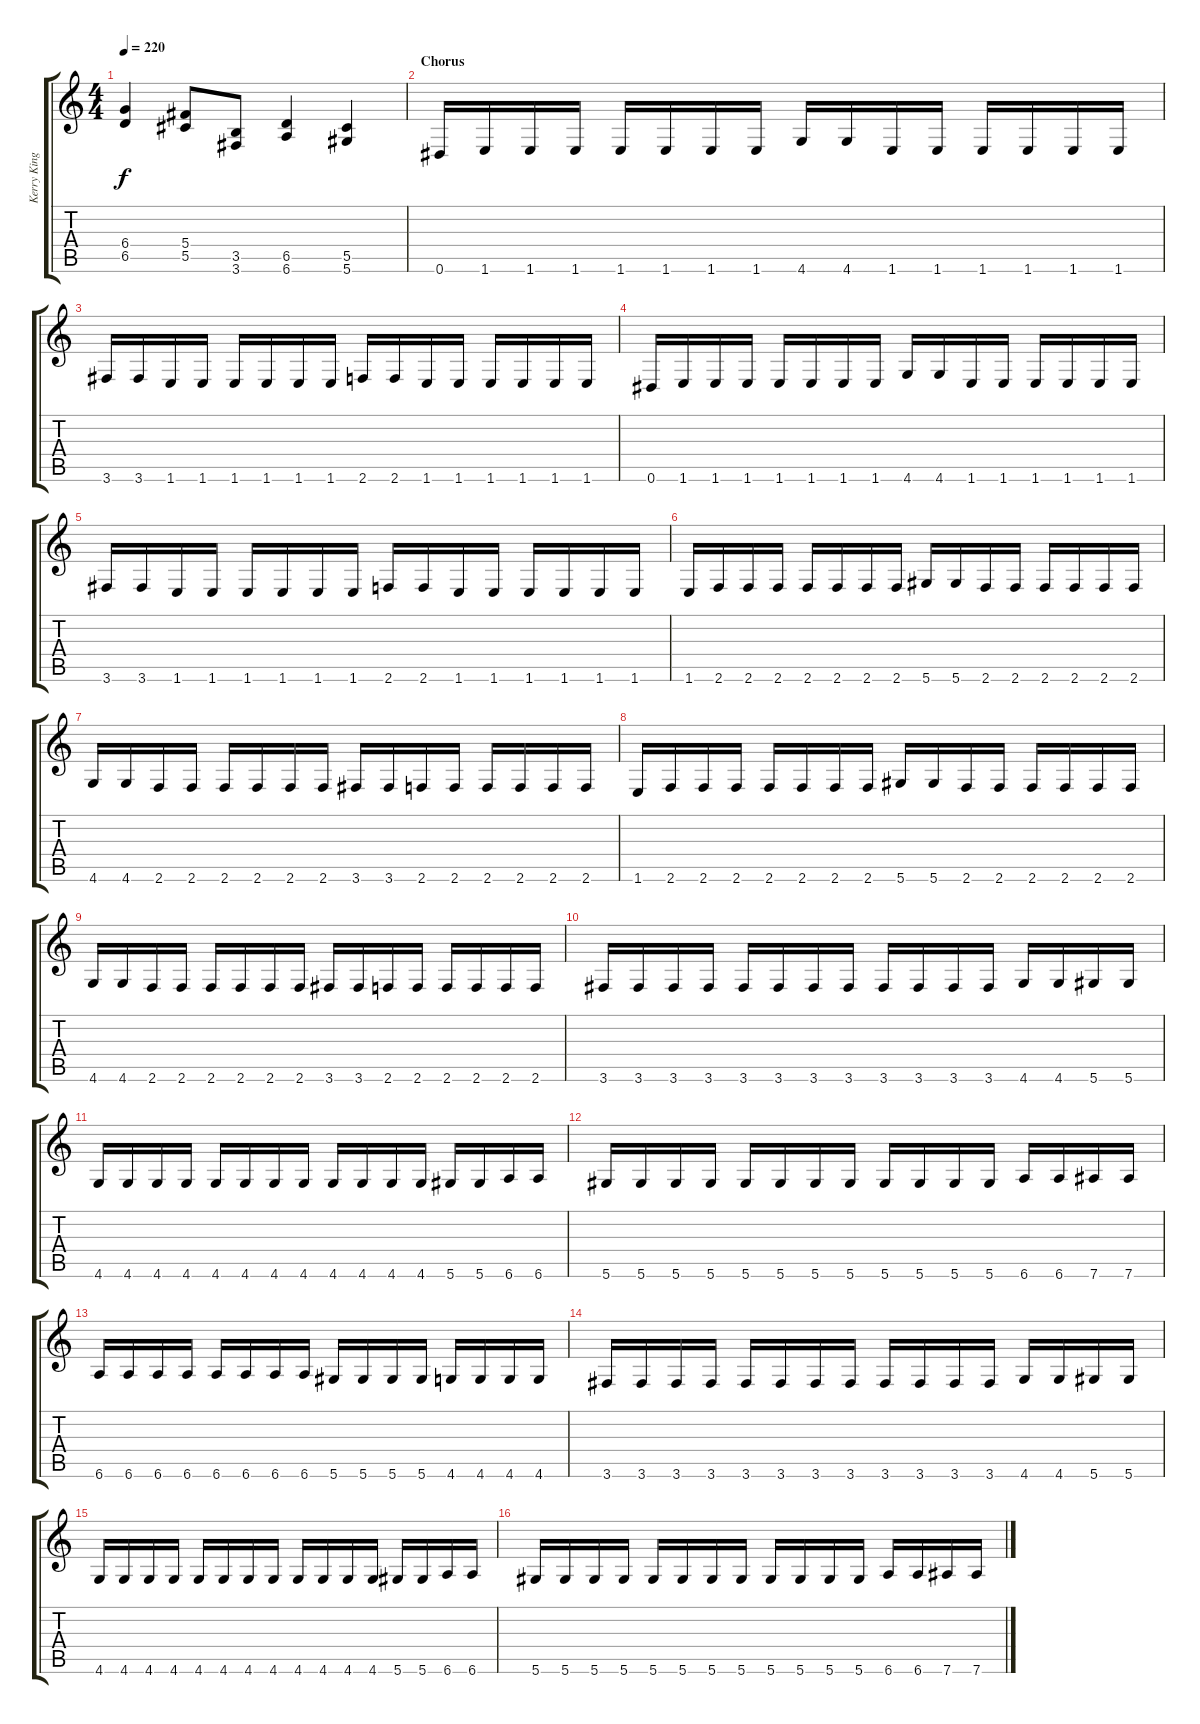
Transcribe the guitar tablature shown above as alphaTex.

\track ("Kerry King" "Kerry King") {instrument distortionguitar}
\staff {score tabs}
\tuning (Eb4 Bb3 Gb3 Db3 Ab2 Eb2) {hide}
\ts (4 4)
\tempo 220
\clef g2
\ks c
(6.4 6.5).4{dy f} (5.4 5.5).8 (3.5 3.6).8 (6.5 6.6).4 (5.5 5.6).4 |
\section ("" "Chorus")
0.6.16 1.6.16 1.6.16 1.6.16 1.6.16 1.6.16 1.6.16 1.6.16 4.6.16 4.6.16 1.6.16 1.6.16 1.6.16 1.6.16 1.6.16 1.6.16 |
3.6.16 3.6.16 1.6.16 1.6.16 1.6.16 1.6.16 1.6.16 1.6.16 2.6.16 2.6.16 1.6.16 1.6.16 1.6.16 1.6.16 1.6.16 1.6.16 |
0.6.16 1.6.16 1.6.16 1.6.16 1.6.16 1.6.16 1.6.16 1.6.16 4.6.16 4.6.16 1.6.16 1.6.16 1.6.16 1.6.16 1.6.16 1.6.16 |
3.6.16 3.6.16 1.6.16 1.6.16 1.6.16 1.6.16 1.6.16 1.6.16 2.6.16 2.6.16 1.6.16 1.6.16 1.6.16 1.6.16 1.6.16 1.6.16 |
1.6.16 2.6.16 2.6.16 2.6.16 2.6.16 2.6.16 2.6.16 2.6.16 5.6.16 5.6.16 2.6.16 2.6.16 2.6.16 2.6.16 2.6.16 2.6.16 |
4.6.16 4.6.16 2.6.16 2.6.16 2.6.16 2.6.16 2.6.16 2.6.16 3.6.16 3.6.16 2.6.16 2.6.16 2.6.16 2.6.16 2.6.16 2.6.16 |
1.6.16 2.6.16 2.6.16 2.6.16 2.6.16 2.6.16 2.6.16 2.6.16 5.6.16 5.6.16 2.6.16 2.6.16 2.6.16 2.6.16 2.6.16 2.6.16 |
4.6.16 4.6.16 2.6.16 2.6.16 2.6.16 2.6.16 2.6.16 2.6.16 3.6.16 3.6.16 2.6.16 2.6.16 2.6.16 2.6.16 2.6.16 2.6.16 |
3.6.16 3.6.16 3.6.16 3.6.16 3.6.16 3.6.16 3.6.16 3.6.16 3.6.16 3.6.16 3.6.16 3.6.16 4.6.16 4.6.16 5.6.16 5.6.16 |
4.6.16 4.6.16 4.6.16 4.6.16 4.6.16 4.6.16 4.6.16 4.6.16 4.6.16 4.6.16 4.6.16 4.6.16 5.6.16 5.6.16 6.6.16 6.6.16 |
5.6.16 5.6.16 5.6.16 5.6.16 5.6.16 5.6.16 5.6.16 5.6.16 5.6.16 5.6.16 5.6.16 5.6.16 6.6.16 6.6.16 7.6.16 7.6.16 |
6.6.16 6.6.16 6.6.16 6.6.16 6.6.16 6.6.16 6.6.16 6.6.16 5.6.16 5.6.16 5.6.16 5.6.16 4.6.16 4.6.16 4.6.16 4.6.16 |
3.6.16 3.6.16 3.6.16 3.6.16 3.6.16 3.6.16 3.6.16 3.6.16 3.6.16 3.6.16 3.6.16 3.6.16 4.6.16 4.6.16 5.6.16 5.6.16 |
4.6.16 4.6.16 4.6.16 4.6.16 4.6.16 4.6.16 4.6.16 4.6.16 4.6.16 4.6.16 4.6.16 4.6.16 5.6.16 5.6.16 6.6.16 6.6.16 |
5.6.16 5.6.16 5.6.16 5.6.16 5.6.16 5.6.16 5.6.16 5.6.16 5.6.16 5.6.16 5.6.16 5.6.16 6.6.16 6.6.16 7.6.16 7.6.16
